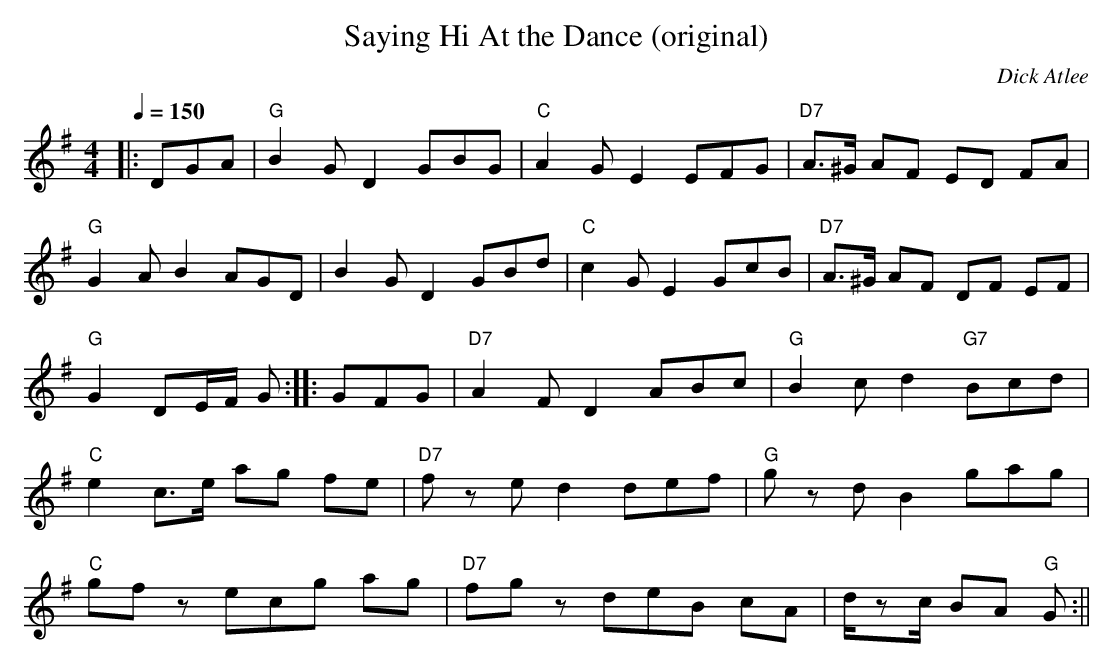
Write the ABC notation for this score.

X:1
T:Saying Hi At the Dance (original)
M:4/4
L:1/8
Q:1/4=150
C:Dick Atlee
K:G
|: DGA | "G" B2 G D2 GBG | "C" A2 G E2 EFG | "D7" A>^G AF ED FA | !
"G" G2 A B2 AGD | B2 G D2 GBd | "C" c2 G E2 GcB | "D7" A>^G AF DF EF | !
"G" G2 DE/2F/2 G :|: GFG | "D7" A2 F D2 ABc | "G" B2 c d2 "G7" Bcd | !
"C" e2 c>e ag fe | "D7" f z e d2 def | "G" g z d B2 gag | !
"C" gf z ecg ag |  "D7" fg z deB cA | d/2zc/2 BA "G" G :||
